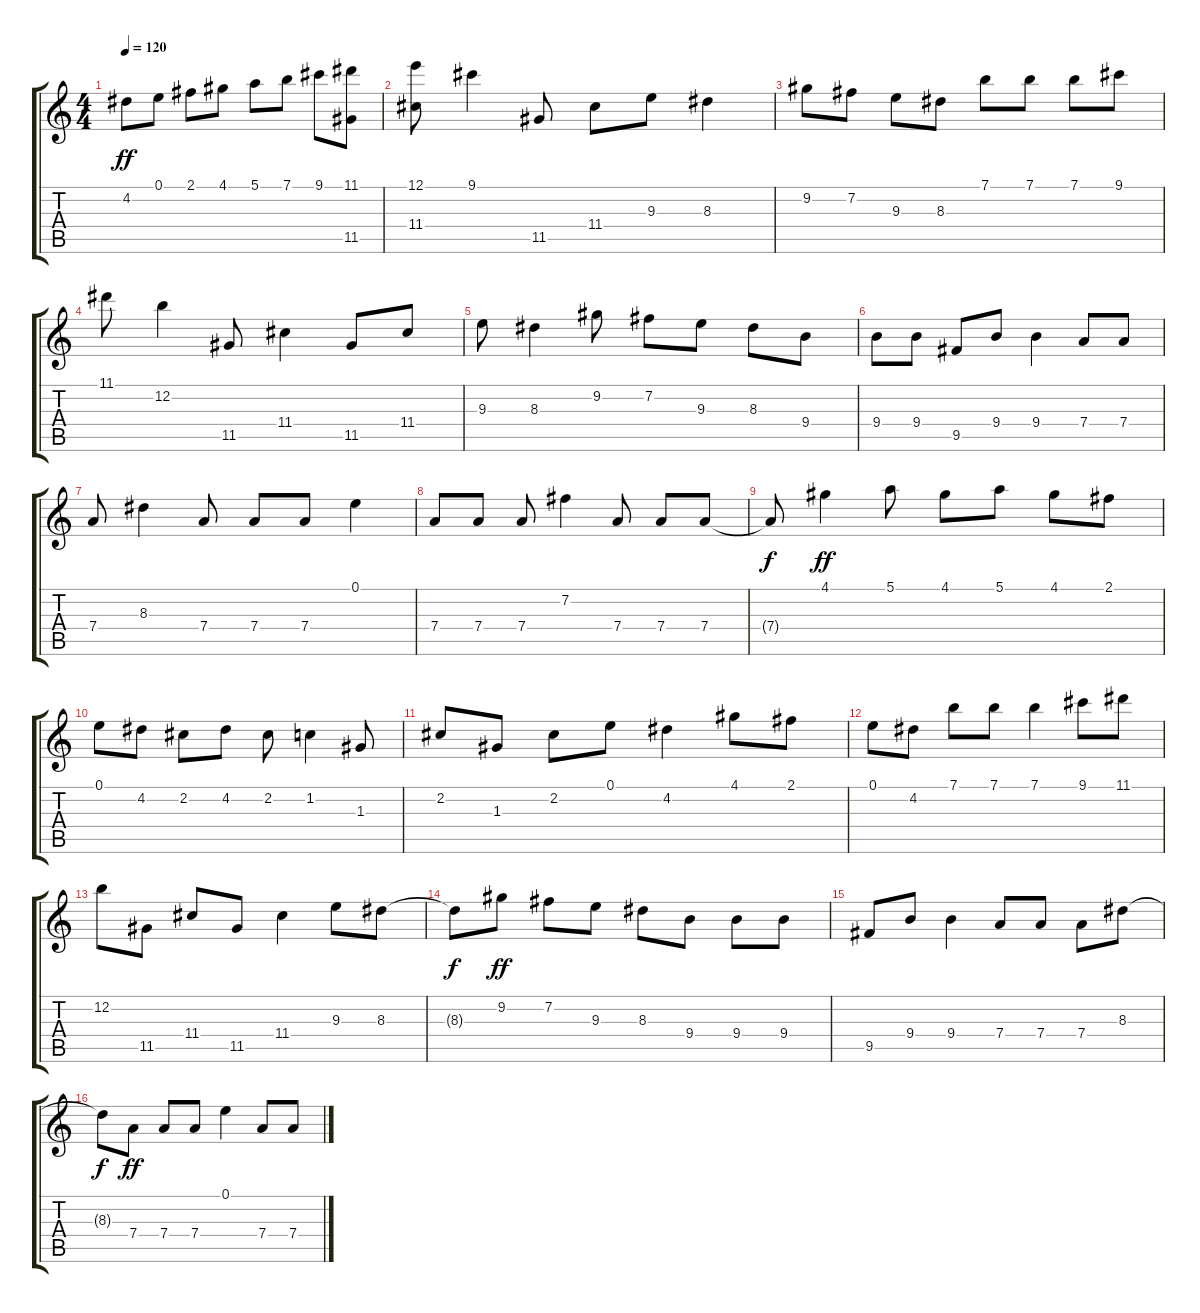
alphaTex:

\track "" {instrument acousticguitarnylon}
\staff {score tabs}
\tuning (E4 B3 G3 D3 A2 E2) {hide}
\ts (4 4)
\tempo 120
\clef g2
\ks c
4.2.8{dy ff} 0.1.8 2.1.8 4.1.8 5.1.8 7.1.8 9.1.8 (11.1 11.5).8 |
(12.1 11.4).8 9.1.4 11.5.8 11.4.8 9.3.8 8.3.4 |
9.2.8 7.2.8 9.3.8 8.3.8 7.1.8 7.1.8 7.1.8 9.1.8 |
11.1.8 12.2.4 11.5.8 11.4.4 11.5.8 11.4.8 |
9.3.8 8.3.4 9.2.8 7.2.8 9.3.8 8.3.8 9.4.8 |
9.4.8 9.4.8 9.5.8 9.4.8 9.4.4 7.4.8 7.4.8 |
7.4.8 8.3.4 7.4.8 7.4.8 7.4.8 0.1.4 |
7.4.8 7.4.8 7.4.8 7.2.4 7.4.8 7.4.8 7.4.8 |
7.4{t}.8{dy f} 4.1.4{dy ff} 5.1.8 4.1.8 5.1.8 4.1.8 2.1.8 |
0.1.8 4.2.8 2.2.8 4.2.8 2.2.8 1.2.4 1.3.8 |
2.2.8 1.3.8 2.2.8 0.1.8 4.2.4 4.1.8 2.1.8 |
0.1.8 4.2.8 7.1.8 7.1.8 7.1.4 9.1.8 11.1.8 |
12.2.8 11.5.8 11.4.8 11.5.8 11.4.4 9.3.8 8.3.8 |
8.3{t}.8{dy f} 9.2.8{dy ff} 7.2.8 9.3.8 8.3.8 9.4.8 9.4.8 9.4.8 |
9.5.8 9.4.8 9.4.4 7.4.8 7.4.8 7.4.8 8.3.8 |
8.3{t}.8{dy f} 7.4.8{dy ff} 7.4.8 7.4.8 0.1.4 7.4.8 7.4.8
